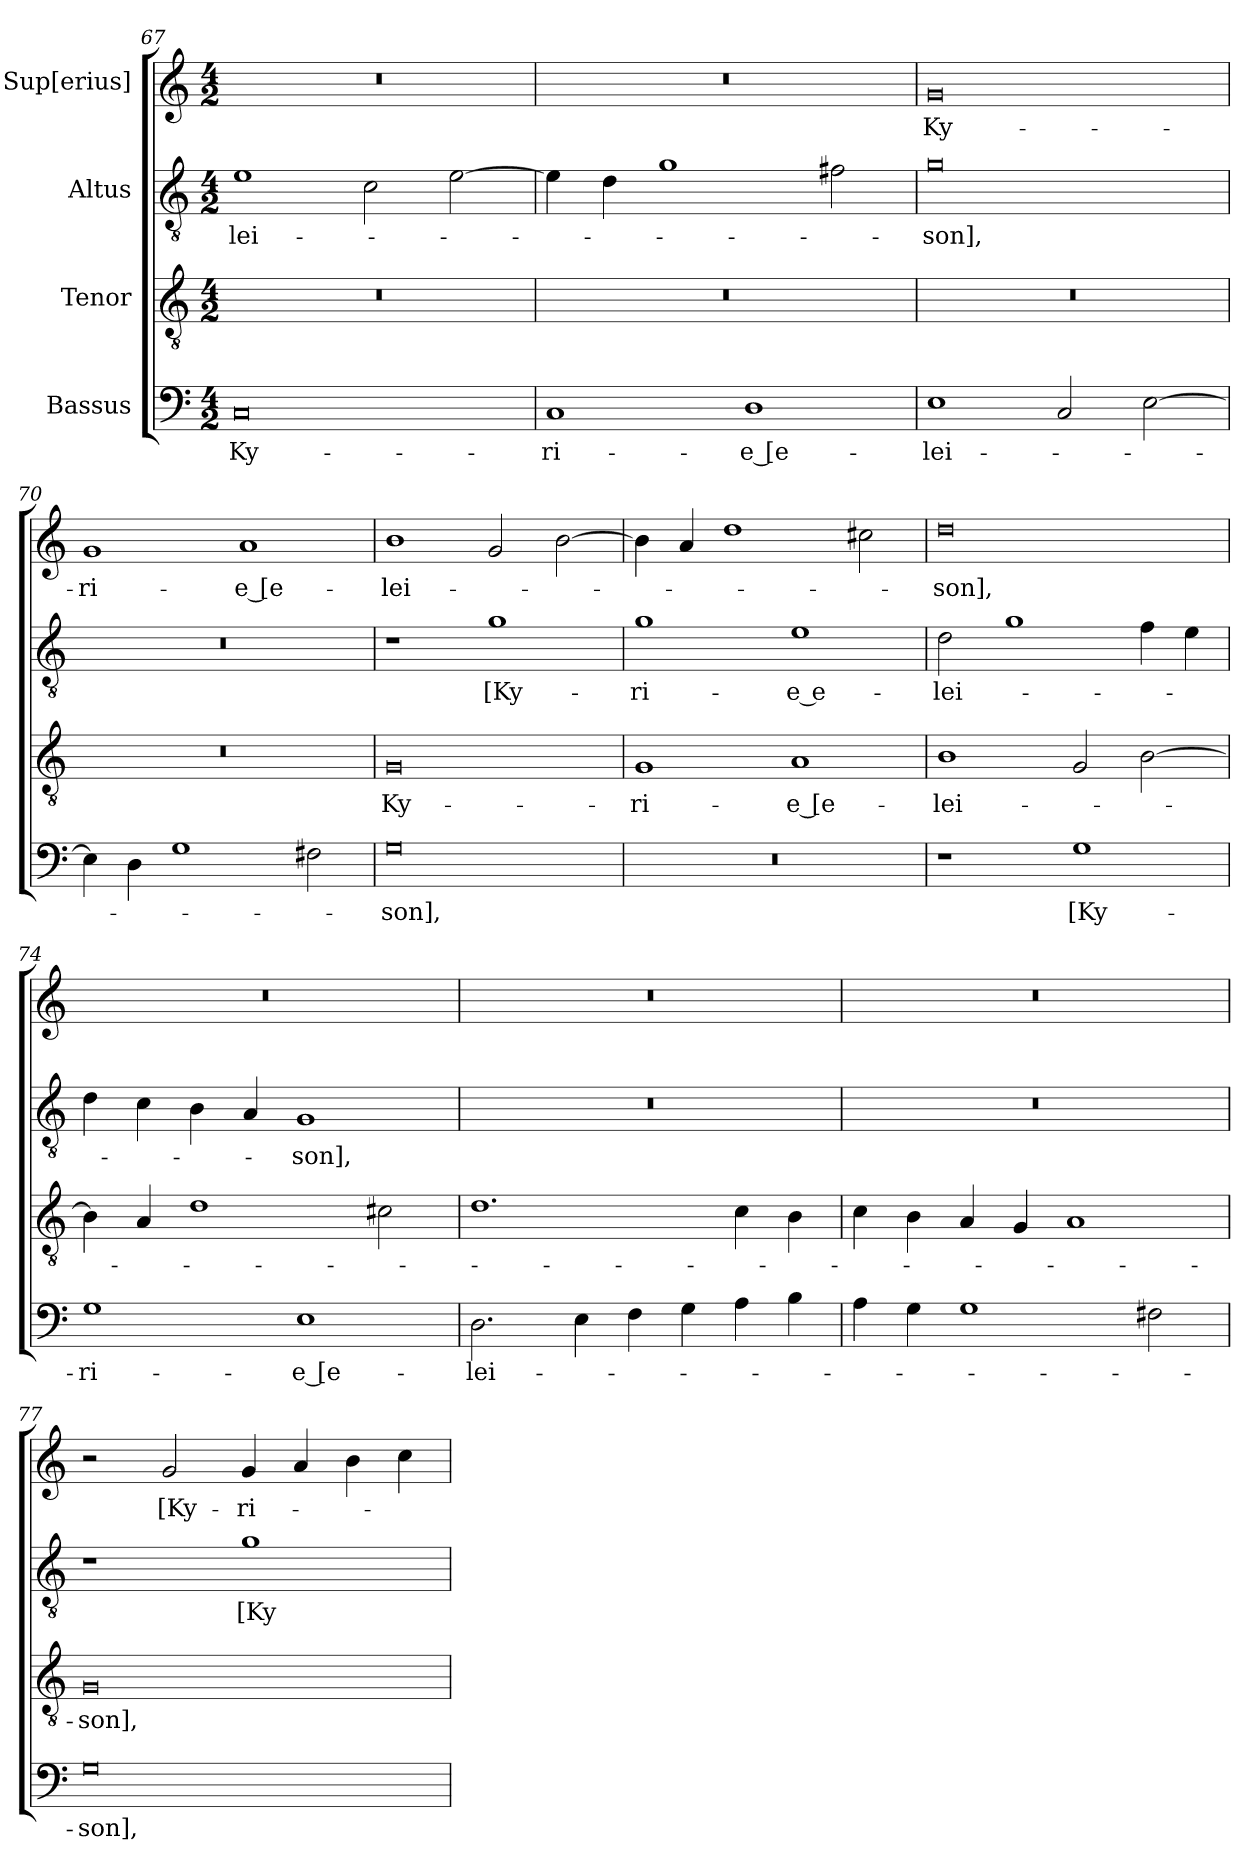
**kern	**text	**kern	**text	**kern	**text	**kern	**text
*part4	*part4	*part3	*part3	*part2	*part2	*part1	*part1
*staff4	*staff4	*staff3	*staff3	*staff2	*staff2	*staff1	*staff1
*I"Bassus	*	*I"Tenor	*	*I"Altus	*	*I"Sup[erius]	*
*clefF4	*	*clefGv2	*	*clefGv2	*	*clefG2	*
*k[]	*	*k[]	*	*k[]	*	*k[]	*
*M4/2	*	*M4/2	*	*M4/2	*	*M4/2	*
=67	=67	=67	=67	=67	=67	=67	=67
0C/	Ky-	0r	.	1e\	-lei-	0r	.
.	.	.	.	2c\	.	.	.
.	.	.	.	[2e\	.	.	.
=68	=68	=68	=68	=68	=68	=68	=68
1C/	-ri-	0r	.	4e\]	.	0r	.
.	.	.	.	4d\	.	.	.
.	.	.	.	1g\	.	.	.
1D\	-e [e-	.	.	.	.	.	.
.	.	.	.	2f#X\	.	.	.
=69	=69	=69	=69	=69	=69	=69	=69
1E\	-lei-	0r	.	0g\	-son],	0g/	Ky-
2C/	.	.	.	.	.	.	.
[2E\	.	.	.	.	.	.	.
=70	=70	=70	=70	=70	=70	=70	=70
4E\]	.	0r	.	0r	.	1g/	-ri-
4D\	.	.	.	.	.	.	.
1G\	.	.	.	.	.	.	.
.	.	.	.	.	.	1a/	-e [e-
2F#X\	.	.	.	.	.	.	.
=71	=71	=71	=71	=71	=71	=71	=71
0G\	-son],	0G/	Ky-	1r	.	1b\	-lei-
.	.	.	.	1g\	[Ky-	2g/	.
.	.	.	.	.	.	[2b\	.
=72	=72	=72	=72	=72	=72	=72	=72
0r	.	1G/	-ri-	1g\	-ri-	4b\]	.
.	.	.	.	.	.	4a/	.
.	.	.	.	.	.	1dd\	.
.	.	1A/	-e [e-	1e\	-e e-	.	.
.	.	.	.	.	.	2cc#X\	.
=73	=73	=73	=73	=73	=73	=73	=73
1r	.	1B\	-lei-	2d\	-lei-	0dd\	-son],
.	.	.	.	1g\	.	.	.
1G\	[Ky-	2G/	.	.	.	.	.
.	.	[2B\	.	4f\	.	.	.
.	.	.	.	4e\	.	.	.
=74	=74	=74	=74	=74	=74	=74	=74
1G\	-ri-	4B\]	.	4d\	.	0r	.
.	.	4A/	.	4c\	.	.	.
.	.	1d\	.	4B\	.	.	.
.	.	.	.	4A/	.	.	.
1E\	-e [e-	.	.	1G/	-son],	.	.
.	.	2c#X\	.	.	.	.	.
=75	=75	=75	=75	=75	=75	=75	=75
2.D\	-lei-	1.d\	.	0r	.	0r	.
4E\	.	.	.	.	.	.	.
4F\	.	.	.	.	.	.	.
4G\	.	.	.	.	.	.	.
4A\	.	4c\	.	.	.	.	.
4B\	.	4B\	.	.	.	.	.
=76	=76	=76	=76	=76	=76	=76	=76
4A\	.	4c\	.	0r	.	0r	.
4G\	.	4B\	.	.	.	.	.
1G\	.	4A/	.	.	.	.	.
.	.	4G/	.	.	.	.	.
.	.	1A/	.	.	.	.	.
2F#X\	.	.	.	.	.	.	.
=77	=77	=77	=77	=77	=77	=77	=77
0G\	-son],	0G/	-son],	1r	.	2r	.
.	.	.	.	.	.	2g/	[Ky-
.	.	.	.	1g\	[Ky-	4g/	-ri-
.	.	.	.	.	.	4a/	.
.	.	.	.	.	.	4b\	.
.	.	.	.	.	.	4cc\	.
=	=	=	=	=	=	=	=
*-	*-	*-	*-	*-	*-	*-	*-
